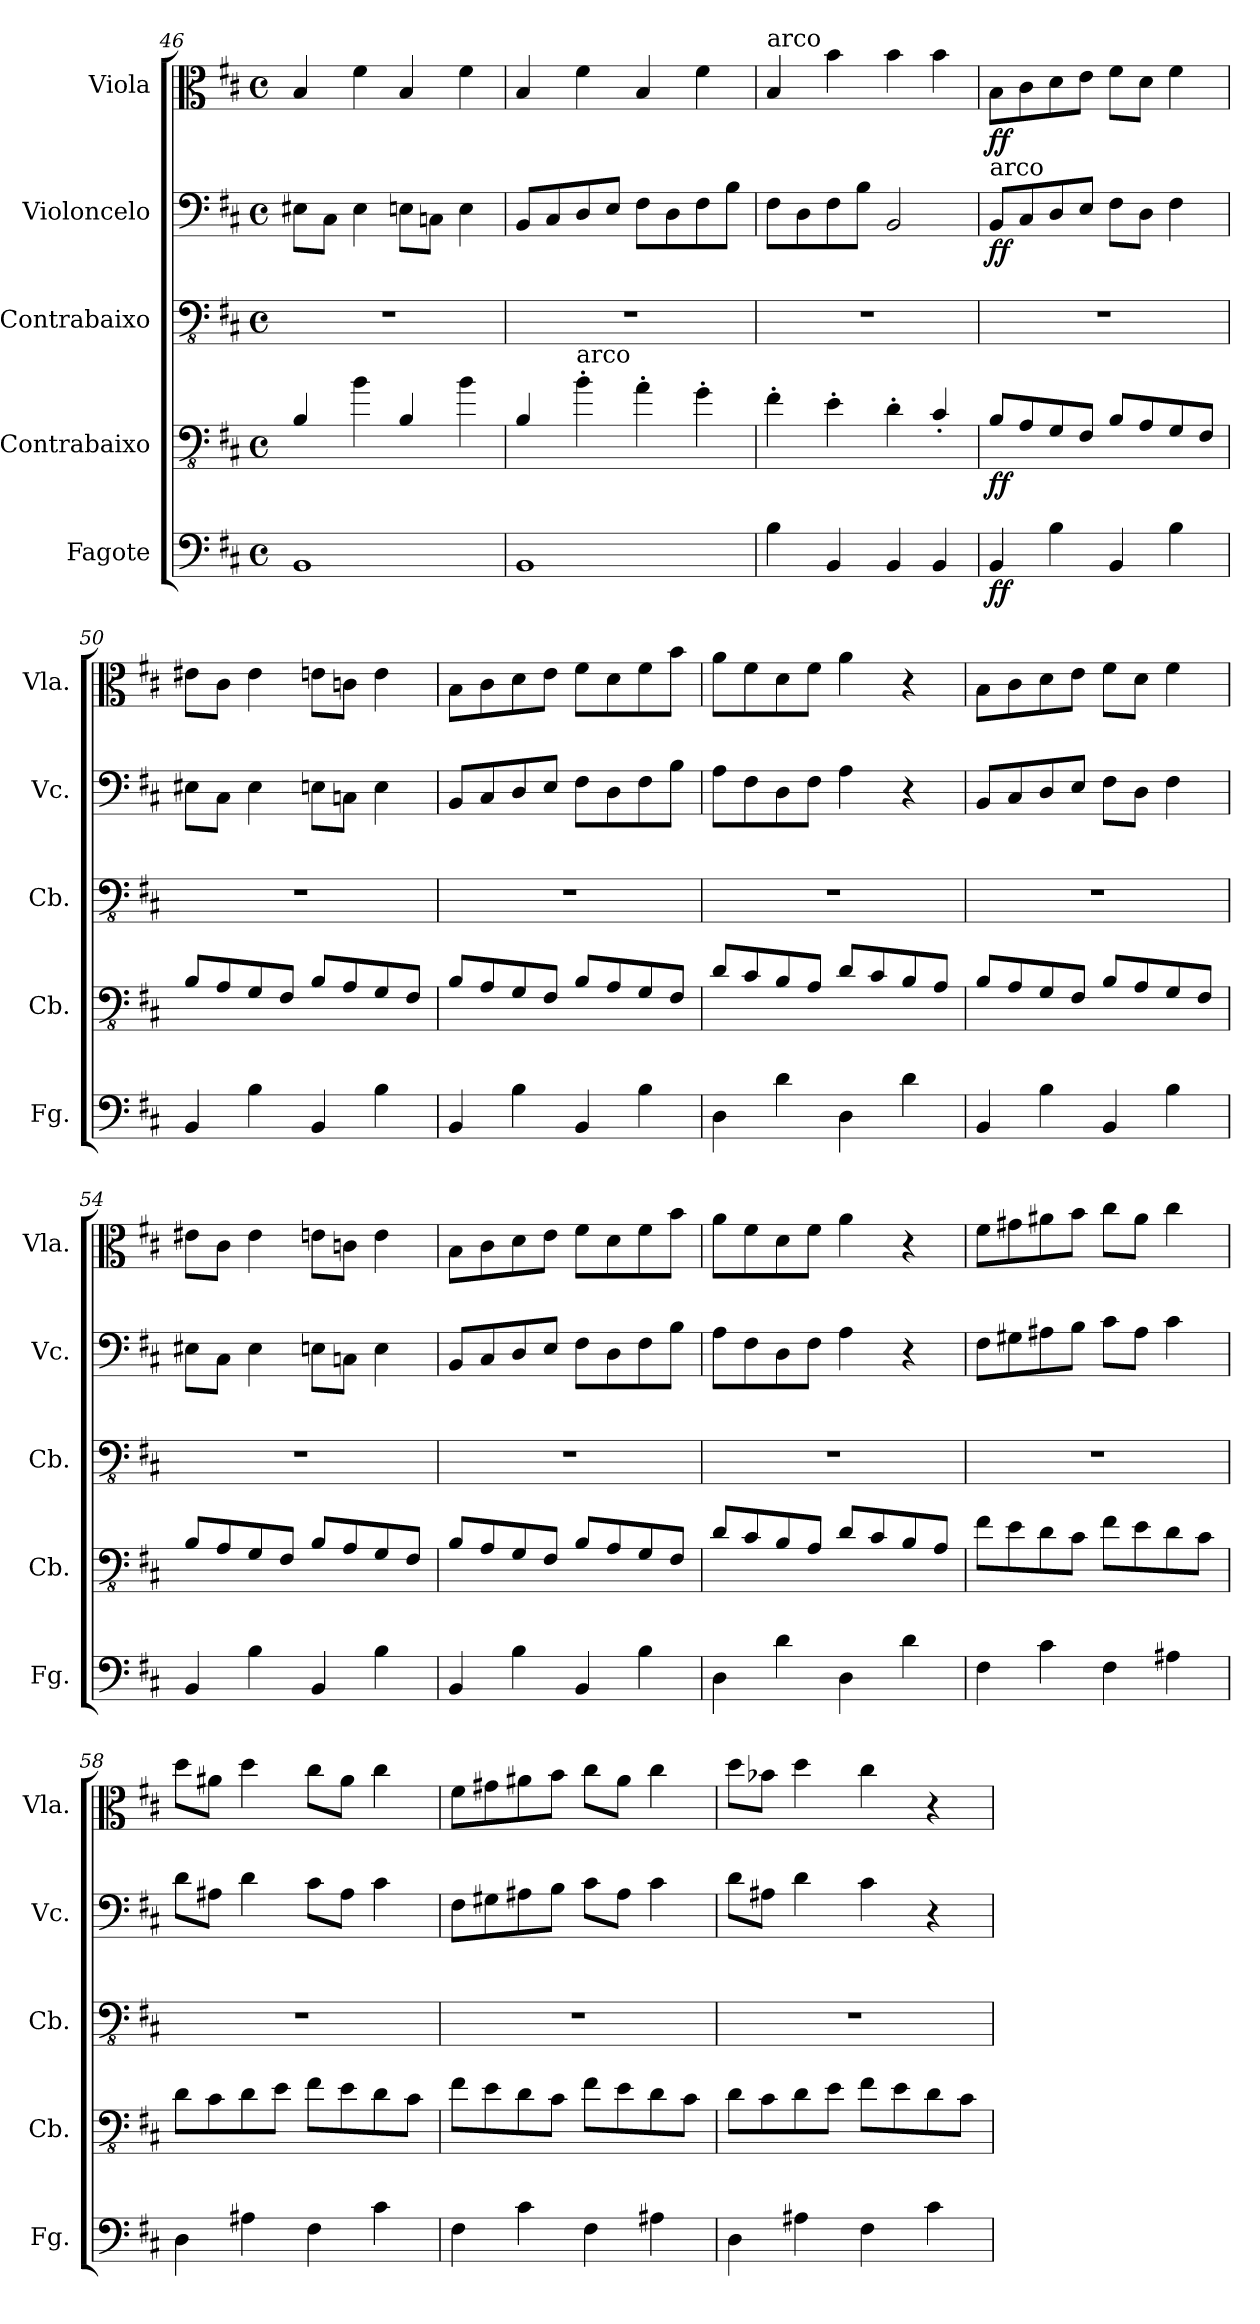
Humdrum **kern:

**kern	**dynam	**kern	**dynam	**kern	**kern	**dynam	**kern	**dynam
*part5	*part5	*part4	*part4	*part3	*part2	*part2	*part1	*part1
*staff5	*staff5	*staff4	*staff4	*staff3	*staff2	*staff2	*staff1	*staff1
*I"Fagote	*	*I"Contrabaixo	*	*I"Contrabaixo	*I"Violoncelo	*	*I"Viola	*
*I'Fg.	*	*I'Cb.	*	*I'Cb.	*I'Vc.	*	*I'Vla.	*
*clefF4	*	*clefFv4	*	*clefFv4	*clefF4	*	*clefC3	*
*	*	*ITrd7c12	*	*ITrd7c12	*	*	*	*
*k[f#c#]	*	*k[f#c#]	*	*k[f#c#]	*k[f#c#]	*	*k[f#c#]	*
*M4/4	*	*M4/4	*	*M4/4	*M4/4	*	*M4/4	*
*met(c)	*	*met(c)	*	*met(c)	*met(c)	*	*met(c)	*
=46	=46	=46	=46	=46	=46	=46	=46	=46
1BB	.	4BBB/	.	1r	8E#X\L	.	4B/	.
.	.	.	.	.	8C#\J	.	.	.
.	.	4BB\	.	.	4E#\	.	4f#\	.
.	.	4BBB/	.	.	8En\L	.	4B/	.
.	.	.	.	.	8Cn\J	.	.	.
.	.	4BB\	.	.	4E\	.	4f#\	.
=47	=47	=47	=47	=47	=47	=47	=47	=47
1BB	.	4BBB/	.	1r	8BB/L	.	4B/	.
.	.	.	.	.	8C#/	.	.	.
!	!	!LO:TX:a:t=arco	!	!	!	!	!	!
.	.	4BB'\	.	.	8D/	.	4f#\	.
.	.	.	.	.	8E/J	.	.	.
.	.	4AA'\	.	.	8F#\L	.	4B/	.
.	.	.	.	.	8D\	.	.	.
.	.	4GG'\	.	.	8F#\	.	4f#\	.
.	.	.	.	.	8B\J	.	.	.
=48	=48	=48	=48	=48	=48	=48	=48	=48
!	!	!	!	!	!	!	!LO:TX:a:t=arco	!
4B\	.	4FF#'\	.	1r	8F#\L	.	4B/	.
.	.	.	.	.	8D\	.	.	.
4BB/	.	4EE'\	.	.	8F#\	.	4b\	.
.	.	.	.	.	8B\J	.	.	.
4BB/	.	4DD'\	.	.	2BB/	.	4b\	.
4BB/	.	4CC#'/	.	.	.	.	4b\	.
!!LO:PB:g=z
=49	=49	=49	=49	=49	=49	=49	=49	=49
!	!	!	!	!	!LO:TX:a:t=arco	!	!	!
!	!LO:DY:b	!	!LO:DY:b	!	!	!LO:DY:b	!	!LO:DY:b
4BB/	ff	8BBB/L	ff	1r	8BB/L	ff	8B\L	ff
.	.	8AAA/	.	.	8C#/	.	8c#\	.
4B\	.	8GGG/	.	.	8D/	.	8d\	.
.	.	8FFF#/J	.	.	8E/J	.	8e\J	.
4BB/	.	8BBB/L	.	.	8F#\L	.	8f#\L	.
.	.	8AAA/	.	.	8D\J	.	8d\J	.
4B\	.	8GGG/	.	.	4F#\	.	4f#\	.
.	.	8FFF#/J	.	.	.	.	.	.
=50	=50	=50	=50	=50	=50	=50	=50	=50
4BB/	.	8BBB/L	.	1r	8E#X\L	.	8e#X\L	.
.	.	8AAA/	.	.	8C#\J	.	8c#\J	.
4B\	.	8GGG/	.	.	4E#\	.	4e#\	.
.	.	8FFF#/J	.	.	.	.	.	.
4BB/	.	8BBB/L	.	.	8En\L	.	8en\L	.
.	.	8AAA/	.	.	8Cn\J	.	8cn\J	.
4B\	.	8GGG/	.	.	4E\	.	4e\	.
.	.	8FFF#/J	.	.	.	.	.	.
=51	=51	=51	=51	=51	=51	=51	=51	=51
4BB/	.	8BBB/L	.	1r	8BB/L	.	8B\L	.
.	.	8AAA/	.	.	8C#/	.	8c#\	.
4B\	.	8GGG/	.	.	8D/	.	8d\	.
.	.	8FFF#/J	.	.	8E/J	.	8e\J	.
4BB/	.	8BBB/L	.	.	8F#\L	.	8f#\L	.
.	.	8AAA/	.	.	8D\	.	8d\	.
4B\	.	8GGG/	.	.	8F#\	.	8f#\	.
.	.	8FFF#/J	.	.	8B\J	.	8b\J	.
=52	=52	=52	=52	=52	=52	=52	=52	=52
4D\	.	8DD/L	.	1r	8A\L	.	8a\L	.
.	.	8CC#/	.	.	8F#\	.	8f#\	.
4d\	.	8BBB/	.	.	8D\	.	8d\	.
.	.	8AAA/J	.	.	8F#\J	.	8f#\J	.
4D\	.	8DD/L	.	.	4A\	.	4a\	.
.	.	8CC#/	.	.	.	.	.	.
4d\	.	8BBB/	.	.	4r	.	4r	.
.	.	8AAA/J	.	.	.	.	.	.
=53	=53	=53	=53	=53	=53	=53	=53	=53
4BB/	.	8BBB/L	.	1r	8BB/L	.	8B\L	.
.	.	8AAA/	.	.	8C#/	.	8c#\	.
4B\	.	8GGG/	.	.	8D/	.	8d\	.
.	.	8FFF#/J	.	.	8E/J	.	8e\J	.
4BB/	.	8BBB/L	.	.	8F#\L	.	8f#\L	.
.	.	8AAA/	.	.	8D\J	.	8d\J	.
4B\	.	8GGG/	.	.	4F#\	.	4f#\	.
.	.	8FFF#/J	.	.	.	.	.	.
!!LO:LB:g=z
=54	=54	=54	=54	=54	=54	=54	=54	=54
4BB/	.	8BBB/L	.	1r	8E#X\L	.	8e#X\L	.
.	.	8AAA/	.	.	8C#\J	.	8c#\J	.
4B\	.	8GGG/	.	.	4E#\	.	4e#\	.
.	.	8FFF#/J	.	.	.	.	.	.
4BB/	.	8BBB/L	.	.	8En\L	.	8en\L	.
.	.	8AAA/	.	.	8Cn\J	.	8cn\J	.
4B\	.	8GGG/	.	.	4E\	.	4e\	.
.	.	8FFF#/J	.	.	.	.	.	.
=55	=55	=55	=55	=55	=55	=55	=55	=55
4BB/	.	8BBB/L	.	1r	8BB/L	.	8B\L	.
.	.	8AAA/	.	.	8C#/	.	8c#\	.
4B\	.	8GGG/	.	.	8D/	.	8d\	.
.	.	8FFF#/J	.	.	8E/J	.	8e\J	.
4BB/	.	8BBB/L	.	.	8F#\L	.	8f#\L	.
.	.	8AAA/	.	.	8D\	.	8d\	.
4B\	.	8GGG/	.	.	8F#\	.	8f#\	.
.	.	8FFF#/J	.	.	8B\J	.	8b\J	.
=56	=56	=56	=56	=56	=56	=56	=56	=56
4D\	.	8DD/L	.	1r	8A\L	.	8a\L	.
.	.	8CC#/	.	.	8F#\	.	8f#\	.
4d\	.	8BBB/	.	.	8D\	.	8d\	.
.	.	8AAA/J	.	.	8F#\J	.	8f#\J	.
4D\	.	8DD/L	.	.	4A\	.	4a\	.
.	.	8CC#/	.	.	.	.	.	.
4d\	.	8BBB/	.	.	4r	.	4r	.
.	.	8AAA/J	.	.	.	.	.	.
=57	=57	=57	=57	=57	=57	=57	=57	=57
4F#\	.	8FF#\L	.	1r	8F#\L	.	8f#\L	.
.	.	8EE\	.	.	8G#X\	.	8g#X\	.
4c#\	.	8DD\	.	.	8A#X\	.	8a#X\	.
.	.	8CC#\J	.	.	8B\J	.	8b\J	.
4F#\	.	8FF#\L	.	.	8c#\L	.	8cc#\L	.
.	.	8EE\	.	.	8A#\J	.	8a#\J	.
4A#X\	.	8DD\	.	.	4c#\	.	4cc#\	.
.	.	8CC#\J	.	.	.	.	.	.
!!LO:PB:g=z
=58	=58	=58	=58	=58	=58	=58	=58	=58
4D\	.	8DD\L	.	1r	8d\L	.	8dd\L	.
.	.	8CC#\	.	.	8A#X\J	.	8a#X\J	.
4A#X\	.	8DD\	.	.	4d\	.	4dd\	.
.	.	8EE\J	.	.	.	.	.	.
4F#\	.	8FF#\L	.	.	8c#\L	.	8cc#\L	.
.	.	8EE\	.	.	8A#\J	.	8a#\J	.
4c#\	.	8DD\	.	.	4c#\	.	4cc#\	.
.	.	8CC#\J	.	.	.	.	.	.
=59	=59	=59	=59	=59	=59	=59	=59	=59
4F#\	.	8FF#\L	.	1r	8F#\L	.	8f#\L	.
.	.	8EE\	.	.	8G#X\	.	8g#X\	.
4c#\	.	8DD\	.	.	8A#X\	.	8a#X\	.
.	.	8CC#\J	.	.	8B\J	.	8b\J	.
4F#\	.	8FF#\L	.	.	8c#\L	.	8cc#\L	.
.	.	8EE\	.	.	8A#\J	.	8a#\J	.
4A#X\	.	8DD\	.	.	4c#\	.	4cc#\	.
.	.	8CC#\J	.	.	.	.	.	.
=60	=60	=60	=60	=60	=60	=60	=60	=60
4D\	.	8DD\L	.	1r	8d\L	.	8dd\L	.
.	.	8CC#\	.	.	8A#X\J	.	8b-X\J	.
4A#X\	.	8DD\	.	.	4d\	.	4dd\	.
.	.	8EE\J	.	.	.	.	.	.
4F#\	.	8FF#\L	.	.	4c#\	.	4cc#\	.
.	.	8EE\	.	.	.	.	.	.
4c#\	.	8DD\	.	.	4r	.	4r	.
.	.	8CC#\J	.	.	.	.	.	.
=	=	=	=	=	=	=	=	=
*-	*-	*-	*-	*-	*-	*-	*-	*-
